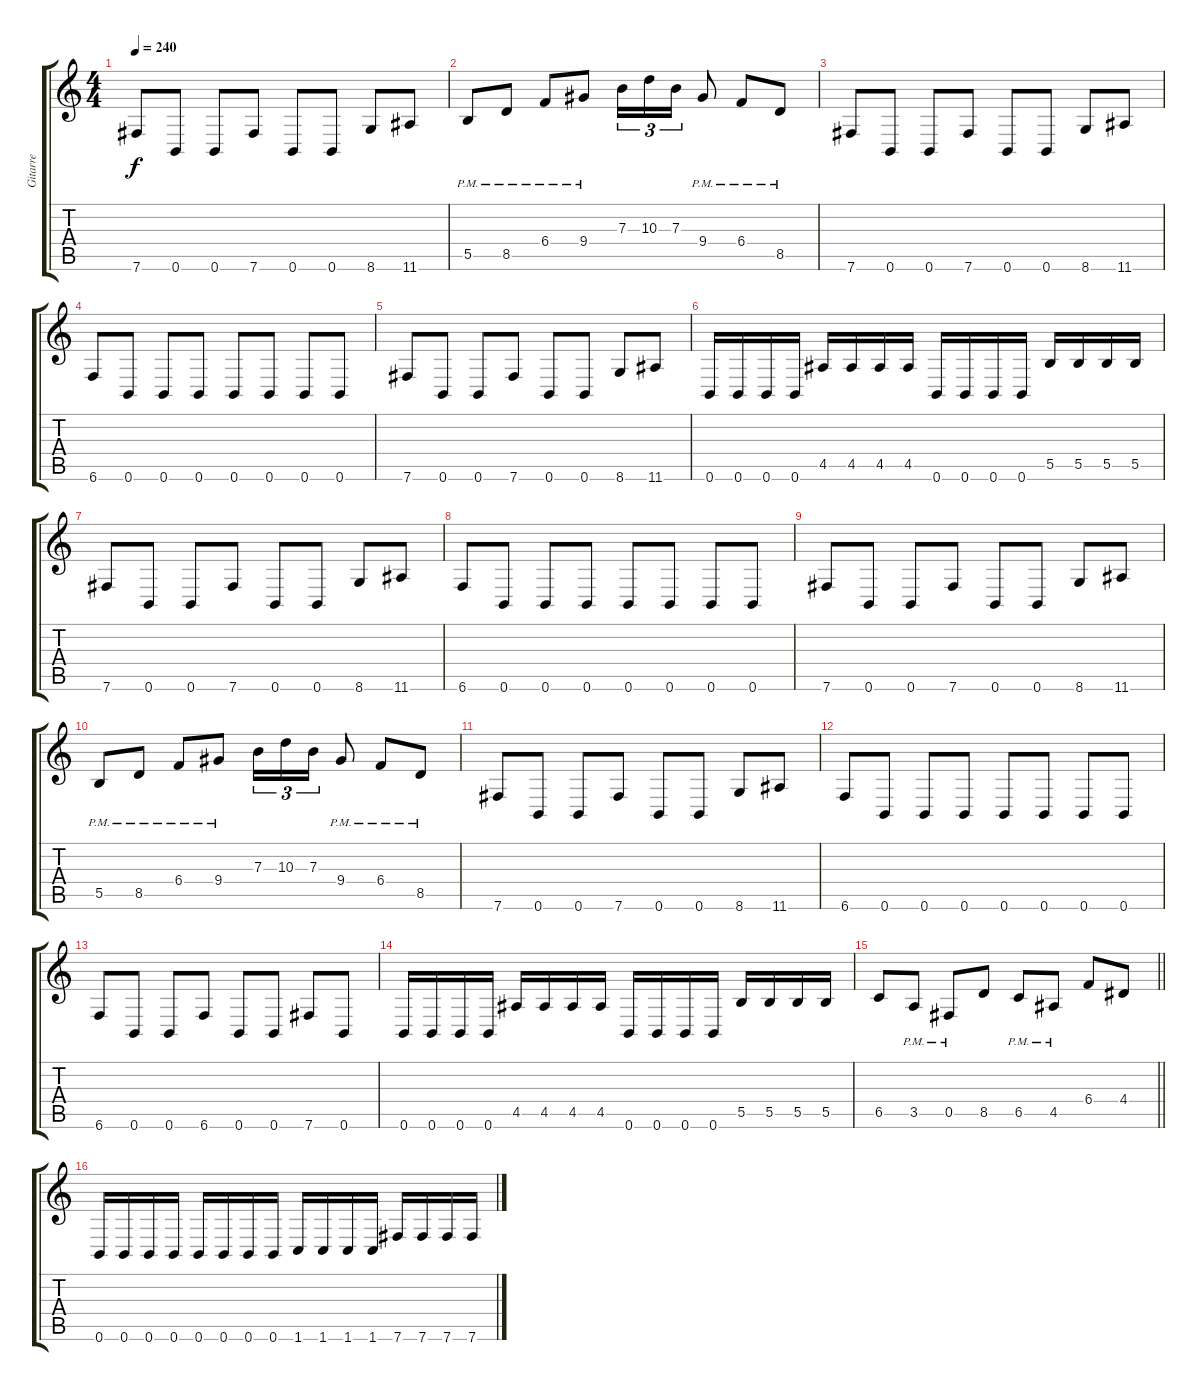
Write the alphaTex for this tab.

\track ("Gitarre" "Gitarre") {instrument distortionguitar}
\staff {score tabs}
\tuning (Db4 Ab3 E3 B2 Gb2 B1) {hide}
\ts (4 4)
\tempo 240
\clef g2
\ks c
7.6.8{dy f} 0.6.8 0.6.8 7.6.8 0.6.8 0.6.8 8.6.8 11.6.8 |
5.5{pm}.8 8.5{pm}.8 6.4{pm}.8 9.4{pm}.8 7.3.16{tu (3 2)} 10.3.16{tu (3 2)} 7.3.16{tu (3 2)} 9.4{pm}.8 6.4{pm}.8 8.5{pm}.8 |
7.6.8 0.6.8 0.6.8 7.6.8 0.6.8 0.6.8 8.6.8 11.6.8 |
6.6.8 0.6.8 0.6.8 0.6.8 0.6.8 0.6.8 0.6.8 0.6.8 |
7.6.8 0.6.8 0.6.8 7.6.8 0.6.8 0.6.8 8.6.8 11.6.8 |
0.6.16 0.6.16 0.6.16 0.6.16 4.5.16 4.5.16 4.5.16 4.5.16 0.6.16 0.6.16 0.6.16 0.6.16 5.5.16 5.5.16 5.5.16 5.5.16 |
7.6.8 0.6.8 0.6.8 7.6.8 0.6.8 0.6.8 8.6.8 11.6.8 |
6.6.8 0.6.8 0.6.8 0.6.8 0.6.8 0.6.8 0.6.8 0.6.8 |
7.6.8 0.6.8 0.6.8 7.6.8 0.6.8 0.6.8 8.6.8 11.6.8 |
5.5{pm}.8 8.5{pm}.8 6.4{pm}.8 9.4{pm}.8 7.3.16{tu (3 2)} 10.3.16{tu (3 2)} 7.3.16{tu (3 2)} 9.4{pm}.8 6.4{pm}.8 8.5{pm}.8 |
7.6.8 0.6.8 0.6.8 7.6.8 0.6.8 0.6.8 8.6.8 11.6.8 |
6.6.8 0.6.8 0.6.8 0.6.8 0.6.8 0.6.8 0.6.8 0.6.8 |
6.6.8 0.6.8 0.6.8 6.6.8 0.6.8 0.6.8 7.6.8 0.6.8 |
0.6.16 0.6.16 0.6.16 0.6.16 4.5.16 4.5.16 4.5.16 4.5.16 0.6.16 0.6.16 0.6.16 0.6.16 5.5.16 5.5.16 5.5.16 5.5.16 |
\barLineRight lightlight
6.5.8 3.5{pm}.8 0.5{pm}.8 8.5.8 6.5{pm}.8 4.5{pm}.8 6.4.8 4.4.8 |
\section ("" "")
0.6.16 0.6.16 0.6.16 0.6.16 0.6.16 0.6.16 0.6.16 0.6.16 1.6.16 1.6.16 1.6.16 1.6.16 7.6.16 7.6.16 7.6.16 7.6.16
